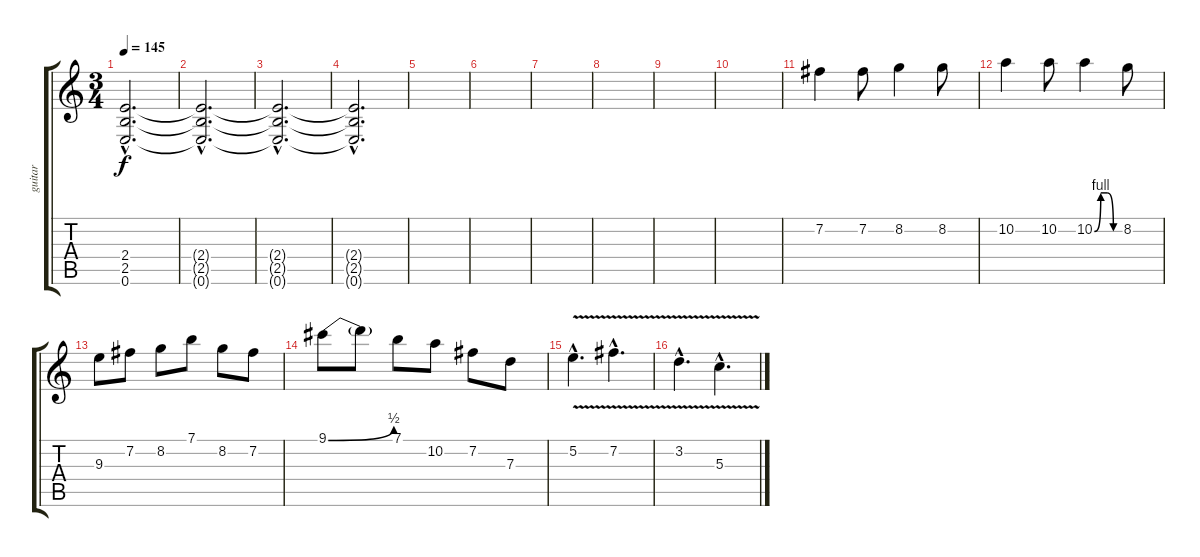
\track ("guitar" "guitar") {instrument distortionguitar}
\staff {score tabs}
\tuning (E4 B3 G3 D3 A2 E2) {hide}
\ts (3 4)
\tempo 145
\clef g2
\ks c
(2.4{hac t} 2.5{hac t} 0.6{hac t}).2{d dy f} |
(2.4{hac t} 2.5{hac t} 0.6{hac t}).2{d} |
(2.4{hac t} 2.5{hac t} 0.6{hac t}).2{d} |
(2.4{hac t} 2.5{hac t} 0.6{hac t}).2{d} |
|
|
|
|
|
|
7.2.4 7.2.8 8.2.4 8.2.8 |
10.2.4 10.2.8 10.2{be (custom 0 0 15 4 30 4 45 0 60 0)}.4 8.2.8 |
9.3.8 7.2.8 8.2.8 7.1.8 8.2.8 7.2.8 |
9.1{be (bend 0 0 60 2)}.8 9.1{t}.8 7.1.8 10.2.8 7.2.8 7.3.8 |
5.2{v hac}.4{d} 7.2{v hac}.4{d} |
3.2{v hac}.4{d} 5.3{v hac}.4{d}
